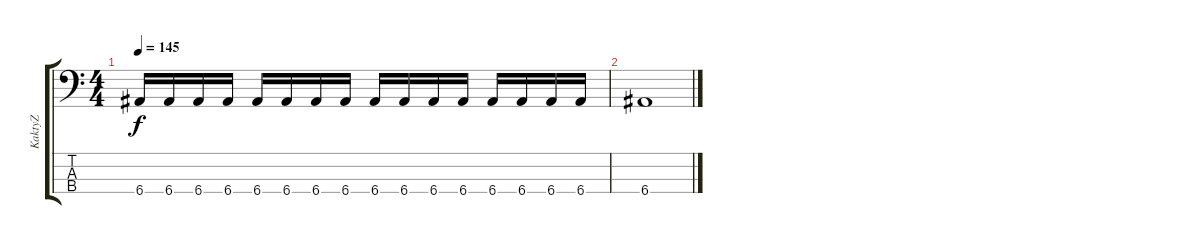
\track ("KaktyZ" "KaktyZ") {instrument electricbassfinger}
\staff {score tabs}
\tuning (G2 D2 A1 E1) {hide}
\ts (4 4)
\tempo 145
\clef f4
\ks c
6.4.16{dy f} 6.4.16 6.4.16 6.4.16 6.4.16 6.4.16 6.4.16 6.4.16 6.4.16 6.4.16 6.4.16 6.4.16 6.4.16 6.4.16 6.4.16 6.4.16 |
6.4.1
